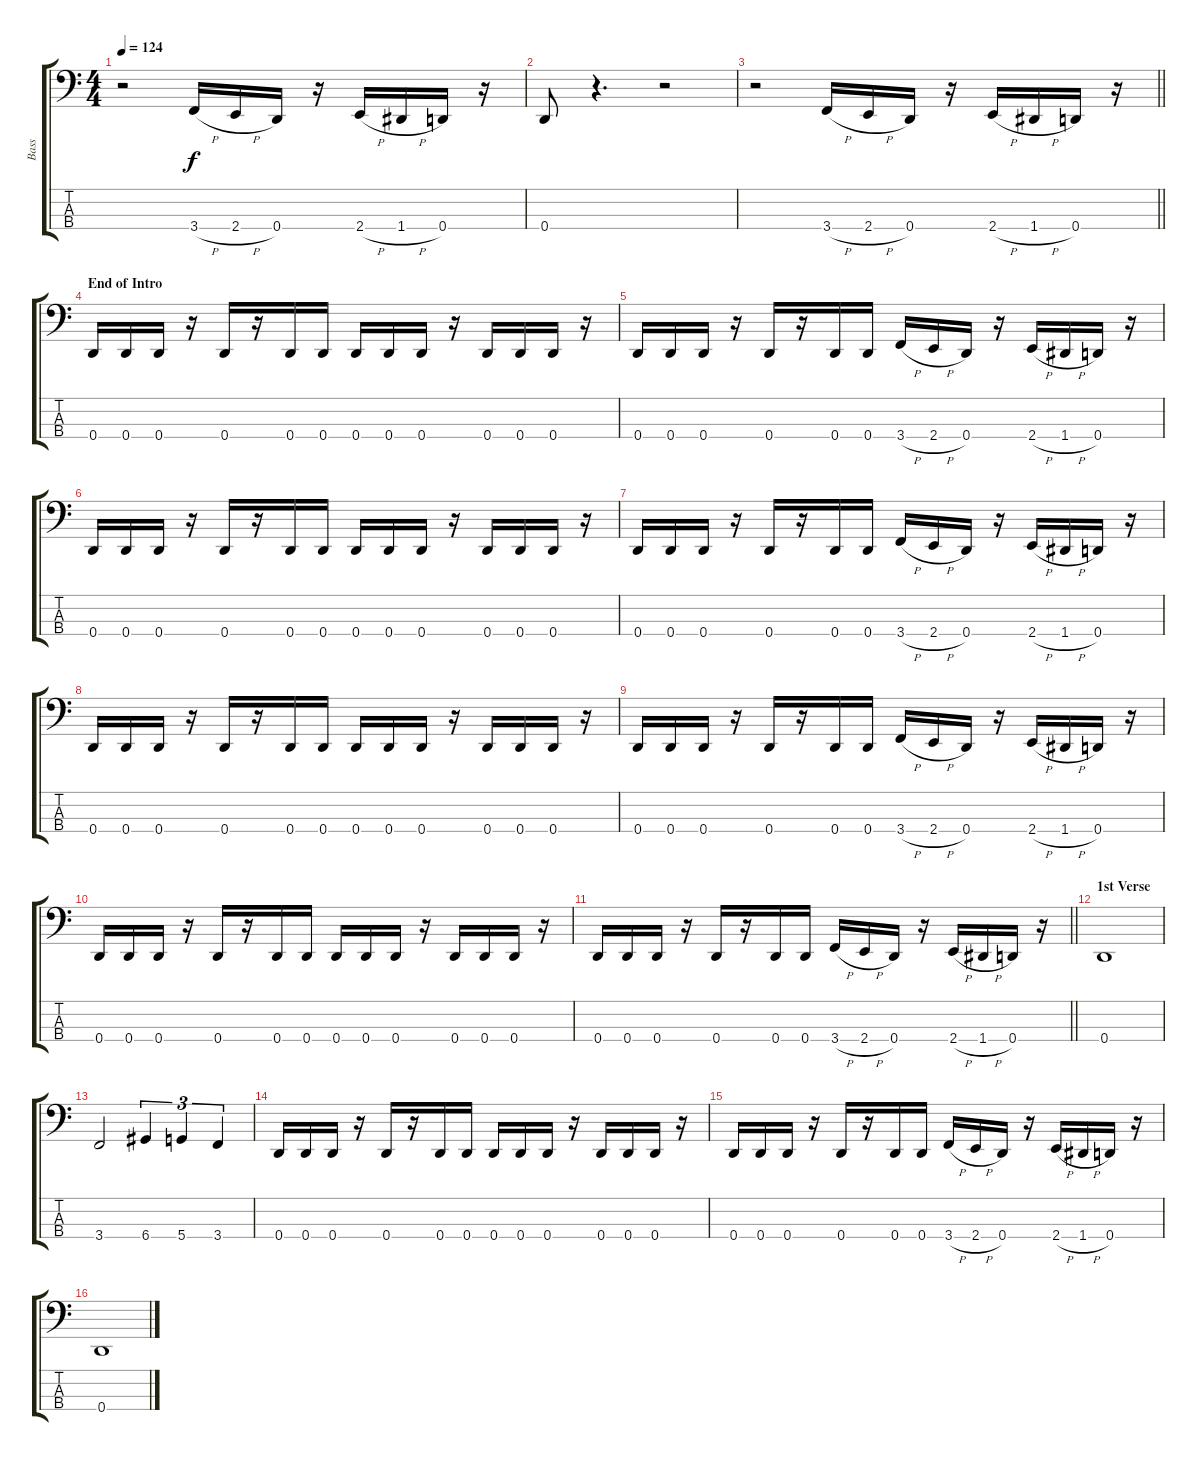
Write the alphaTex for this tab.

\track ("Bass" "Bass") {instrument electricbassfinger}
\staff {score tabs}
\tuning (G2 D2 A1 D1) {hide}
\ts (4 4)
\tempo 124
\clef f4
\ks c
r.2{dy f} 3.4{h}.16 2.4{h}.16 0.4.16 r.16 2.4{h}.16 1.4{h}.16 0.4.16 r.16 |
0.4.8 r.4{d} r.2 |
\barLineRight lightlight
r.2 3.4{h}.16 2.4{h}.16 0.4.16 r.16 2.4{h}.16 1.4{h}.16 0.4.16 r.16 |
\section ("" "End of Intro")
0.4.16 0.4.16 0.4.16 r.16 0.4.16 r.16 0.4.16 0.4.16 0.4.16 0.4.16 0.4.16 r.16 0.4.16 0.4.16 0.4.16 r.16 |
0.4.16 0.4.16 0.4.16 r.16 0.4.16 r.16 0.4.16 0.4.16 3.4{h}.16 2.4{h}.16 0.4.16 r.16 2.4{h}.16 1.4{h}.16 0.4.16 r.16 |
0.4.16 0.4.16 0.4.16 r.16 0.4.16 r.16 0.4.16 0.4.16 0.4.16 0.4.16 0.4.16 r.16 0.4.16 0.4.16 0.4.16 r.16 |
0.4.16 0.4.16 0.4.16 r.16 0.4.16 r.16 0.4.16 0.4.16 3.4{h}.16 2.4{h}.16 0.4.16 r.16 2.4{h}.16 1.4{h}.16 0.4.16 r.16 |
0.4.16 0.4.16 0.4.16 r.16 0.4.16 r.16 0.4.16 0.4.16 0.4.16 0.4.16 0.4.16 r.16 0.4.16 0.4.16 0.4.16 r.16 |
0.4.16 0.4.16 0.4.16 r.16 0.4.16 r.16 0.4.16 0.4.16 3.4{h}.16 2.4{h}.16 0.4.16 r.16 2.4{h}.16 1.4{h}.16 0.4.16 r.16 |
0.4.16 0.4.16 0.4.16 r.16 0.4.16 r.16 0.4.16 0.4.16 0.4.16 0.4.16 0.4.16 r.16 0.4.16 0.4.16 0.4.16 r.16 |
\barLineRight lightlight
0.4.16 0.4.16 0.4.16 r.16 0.4.16 r.16 0.4.16 0.4.16 3.4{h}.16 2.4{h}.16 0.4.16 r.16 2.4{h}.16 1.4{h}.16 0.4.16 r.16 |
\section ("" "1st Verse")
0.4.1 |
3.4.2 6.4.4{tu (3 2)} 5.4.4{tu (3 2)} 3.4.4{tu (3 2)} |
0.4.16 0.4.16 0.4.16 r.16 0.4.16 r.16 0.4.16 0.4.16 0.4.16 0.4.16 0.4.16 r.16 0.4.16 0.4.16 0.4.16 r.16 |
0.4.16 0.4.16 0.4.16 r.16 0.4.16 r.16 0.4.16 0.4.16 3.4{h}.16 2.4{h}.16 0.4.16 r.16 2.4{h}.16 1.4{h}.16 0.4.16 r.16 |
0.4.1
